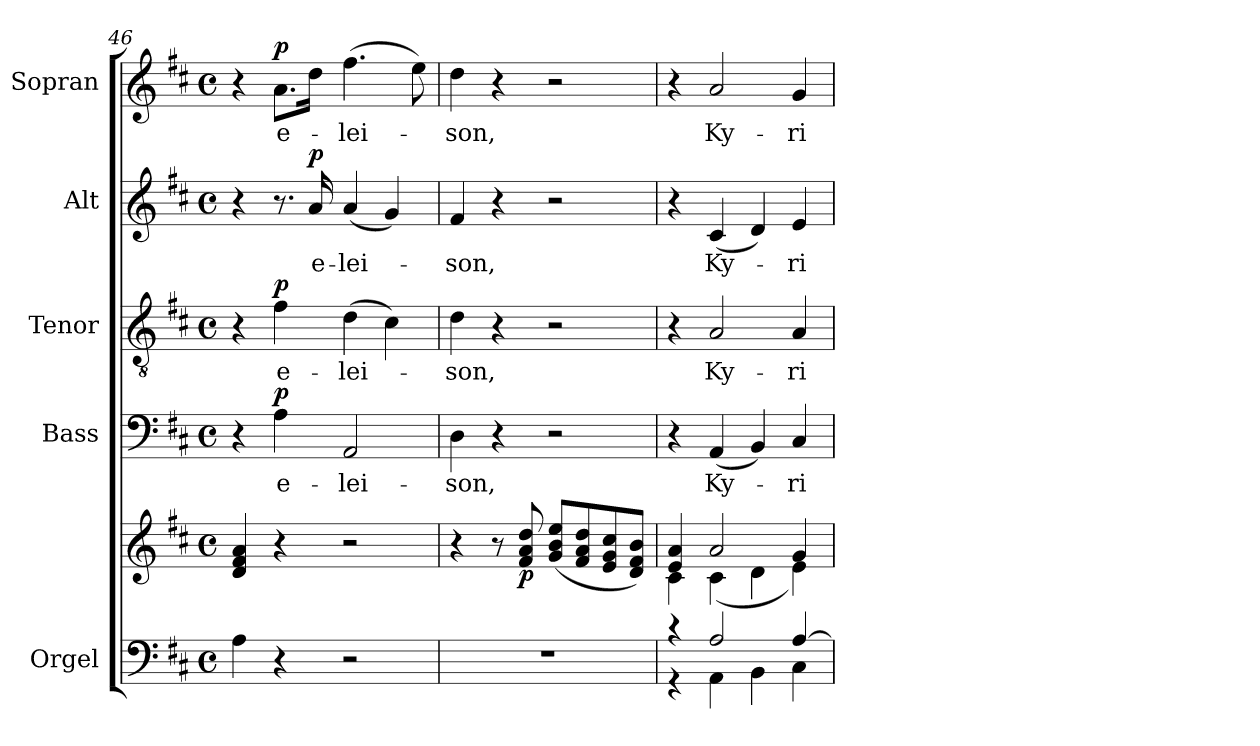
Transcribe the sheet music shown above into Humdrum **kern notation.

**kern	**kern	**dynam	**kern	**text	**dynam	**kern	**text	**dynam	**kern	**text	**dynam	**kern	**text	**dynam
*part5	*part5	*part5	*part4	*part4	*part4	*part3	*part3	*part3	*part2	*part2	*part2	*part1	*part1	*part1
*staff6	*staff5	*staff5/6	*staff4	*staff4	*staff4	*staff3	*staff3	*staff3	*staff2	*staff2	*staff2	*staff1	*staff1	*staff1
*I"Orgel	*	*	*I"Bass	*	*	*I"Tenor	*	*	*I"Alt	*	*	*I"Sopran	*	*
*I'Org.	*	*	*I'B.	*	*	*I'T.	*	*	*I'A.	*	*	*I'S.	*	*
*clefF4	*clefG2	*	*clefF4	*	*	*clefGv2	*	*	*clefG2	*	*	*clefG2	*	*
*k[f#c#]	*k[f#c#]	*	*k[f#c#]	*	*	*k[f#c#]	*	*	*k[f#c#]	*	*	*k[f#c#]	*	*
*D:	*D:	*	*D:	*	*	*D:	*	*	*D:	*	*	*D:	*	*
*M4/4	*M4/4	*	*M4/4	*	*	*M4/4	*	*	*M4/4	*	*	*M4/4	*	*
*met(c)	*met(c)	*	*met(c)	*	*	*met(c)	*	*	*met(c)	*	*	*met(c)	*	*
=46	=46	=46	=46	=46	=46	=46	=46	=46	=46	=46	=46	=46	=46	=46
4A\	4d/ 4f#/ 4a/	.	4r	.	.	4r	.	.	4r	.	.	4r	.	.
!	!	!	!	!LO:LY:b	!LO:DY:a	!	!LO:LY:b	!LO:DY:a	!	!	!	!	!LO:LY:b	!LO:DY:a
4r	4r	.	4A\	e-	p	4f#\	e-	p	8.r	.	.	8.a\L	e-	p
!	!	!	!	!	!	!	!	!	!	!LO:LY:b	!LO:DY:a	!	!	!
.	.	.	.	.	.	.	.	.	16a/	e-	p	16dd\Jk	.	.
!	!	!	!	!LO:LY:b	!	!	!LO:LY:b	!	!	!LO:LY:b	!	!	!LO:LY:b	!
2r	2r	.	2AA/	-lei-	.	(>4d\	-lei-	.	(<4a/	-lei-	.	(>4.ff#\	-lei-	.
.	.	.	.	.	.	4c#\)	.	.	4g/)	.	.	.	.	.
.	.	.	.	.	.	.	.	.	.	.	.	8ee\)	.	.
=47	=47	=47	=47	=47	=47	=47	=47	=47	=47	=47	=47	=47	=47	=47
!	!	!	!	!LO:LY:b	!	!	!LO:LY:b	!	!	!LO:LY:b	!	!	!LO:LY:b	!
1r	4r	.	4D\	-son,	.	4d\	-son,	.	4f#/	-son,	.	4dd\	-son,	.
.	8r	.	4r	.	.	4r	.	.	4r	.	.	4r	.	.
!	!	!LO:DY:b	!	!	!	!	!	!	!	!	!	!	!	!
.	8f#/ 8a/ 8dd/	p	.	.	.	.	.	.	.	.	.	.	.	.
.	(<8g/ 8b/ 8ee/L	.	2r	.	.	2r	.	.	2r	.	.	2r	.	.
.	8f#/ 8a/ 8dd/	.	.	.	.	.	.	.	.	.	.	.	.	.
.	8e/ 8g/ 8cc#/	.	.	.	.	.	.	.	.	.	.	.	.	.
.	8d/ 8f#/ 8b/J)	.	.	.	.	.	.	.	.	.	.	.	.	.
=48	=48	=48	=48	=48	=48	=48	=48	=48	=48	=48	=48	=48	=48	=48
*^	*^	*	*	*	*	*	*	*	*	*	*	*	*	*
4r	4r	4e/ 4a/	4c#\	.	4r	.	.	4r	.	.	4r	.	.	4r	.	.
!	!	!	!	!	!	!LO:LY:b	!	!	!LO:LY:b	!	!	!LO:LY:b	!	!	!LO:LY:b	!
2A/	4AA\	2a/	(<4c#\	.	(<4AA/	Ky-	.	2A/	Ky-	.	(<4c#/	Ky-	.	2a/	Ky-	.
.	4BB\	.	4d\	.	4BB/)	.	.	.	.	.	4d/)	.	.	.	.	.
!	!	!	!	!	!	!LO:LY:b	!	!	!LO:LY:b	!	!	!LO:LY:b	!	!	!LO:LY:b	!
[>4A/	4C#\	4g/	4e\)	.	4C#/	-ri-	.	4A/	-ri-	.	4e/	-ri-	.	4g/	-ri-	.
*v	*v	*	*	*	*	*	*	*	*	*	*	*	*	*	*	*
*	*v	*v	*	*	*	*	*	*	*	*	*	*	*	*	*
=	=	=	=	=	=	=	=	=	=	=	=	=	=	=
*-	*-	*-	*-	*-	*-	*-	*-	*-	*-	*-	*-	*-	*-	*-
